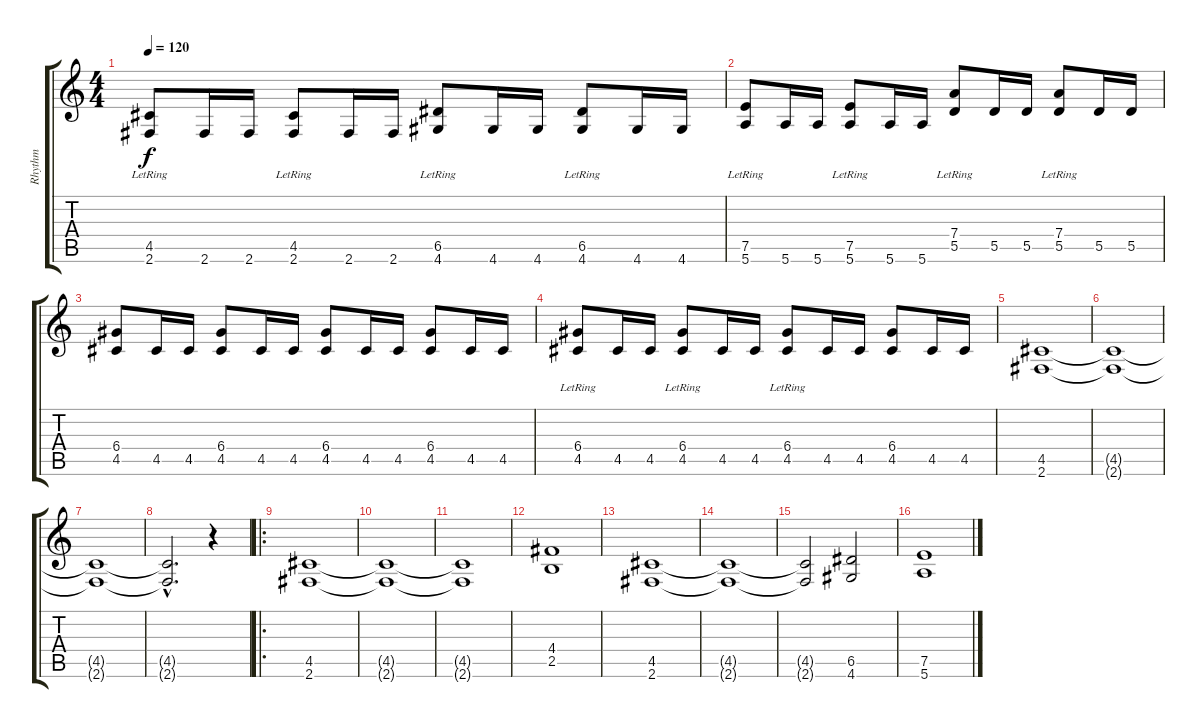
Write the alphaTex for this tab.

\track ("Rhythm" "Rhythm") {instrument distortionguitar}
\staff {score tabs}
\tuning (E4 B3 G3 D3 A2 E2) {hide}
\ts (4 4)
\tempo 120
\clef g2
\ks c
(4.5{lr} 2.6).8{dy f} 2.6.16 2.6.16 (4.5{lr} 2.6).8 2.6.16 2.6.16 (6.5{lr} 4.6).8 4.6.16 4.6.16 (6.5{lr} 4.6).8 4.6.16 4.6.16 |
(7.5{lr} 5.6).8 5.6.16 5.6.16 (7.5{lr} 5.6).8 5.6.16 5.6.16 (7.4{lr} 5.5).8 5.5.16 5.5.16 (7.4{lr} 5.5).8 5.5.16 5.5.16 |
(6.4 4.5).8 4.5.16 4.5.16 (6.4 4.5).8 4.5.16 4.5.16 (6.4 4.5).8 4.5.16 4.5.16 (6.4 4.5).8 4.5.16 4.5.16 |
(6.4{lr} 4.5).8 4.5.16 4.5.16 (6.4{lr} 4.5).8 4.5.16 4.5.16 (6.4{lr} 4.5).8 4.5.16 4.5.16 (6.4 4.5).8 4.5.16 4.5.16 |
(4.5 2.6).1 |
(4.5{t} 2.6{t}).1 |
(4.5{t} 2.6{t}).1 |
(4.5{hac t} 2.6{hac t}).2{d} r.4 |
\ro
(4.5 2.6).1 |
(4.5{t} 2.6{t}).1 |
(4.5{t} 2.6{t}).1 |
(4.4 2.5).1 |
(4.5 2.6).1 |
(4.5{t} 2.6{t}).1 |
(4.5{t} 2.6{t}).2 (6.5 4.6).2 |
(7.5 5.6).1
